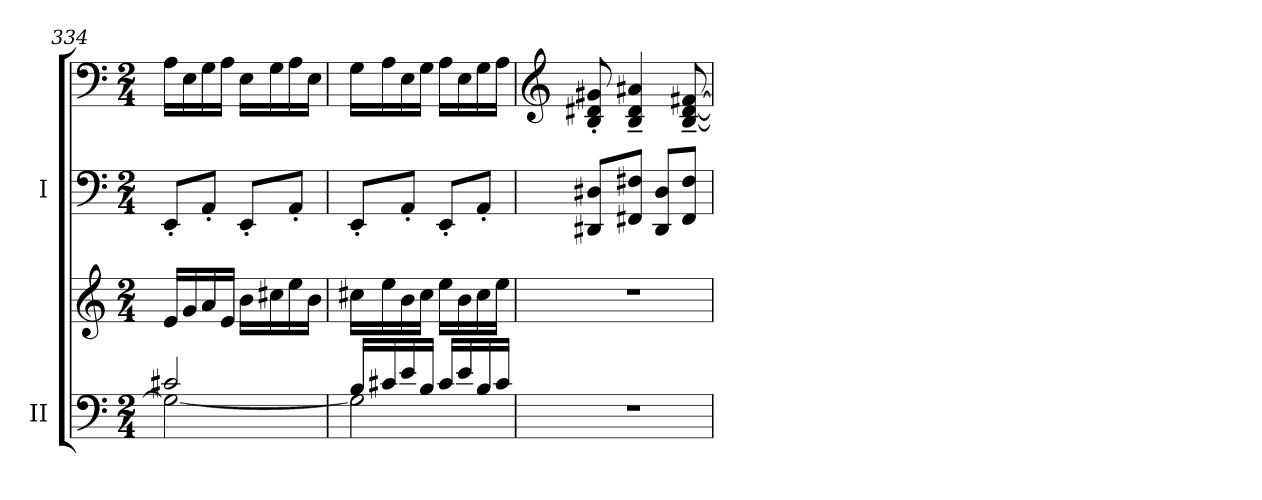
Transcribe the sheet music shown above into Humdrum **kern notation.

**kern	**kern	**kern	**kern
*part2	*part2	*part1	*part1
*staff4	*staff3	*staff2	*staff1
*I"II	*	*I"I	*
*I'II	*	*I'I	*
*clefF4	*clefG2	*clefF4	*clefF4
*k[]	*k[]	*k[]	*k[]
*a:	*a:	*a:	*a:
*M2/4	*M2/4	*M2/4	*M2/4
=334	=334	=334	=334
*^	*	*	*
2c#X/	2G\_	16e/LL	8EE'/L	16A\LL
.	.	16g/	.	16E\
.	.	16a/	8AA'/J	16G\
.	.	16e/JJ	.	16A\JJ
.	.	16b\LL	8EE'/L	16E\LL
.	.	16cc#X\	.	16G\
.	.	16ee\	8AA'/J	16A\
.	.	16b\JJ	.	16E\JJ
=335	=335	=335	=335	=335
16B/LL	2G\]	16cc#X\LL	8EE'/L	16G\LL
16c#X/	.	16ee\	.	16A\
16e/	.	16b\	8AA'/J	16E\
16B/JJ	.	16cc#\JJ	.	16G\JJ
16c#/LL	.	16ee\LL	8EE'/L	16A\LL
16e/	.	16b\	.	16E\
16B/	.	16cc#\	8AA'/J	16G\
16c#/JJ	.	16ee\JJ	.	16A\JJ
*v	*v	*	*	*
!!LO:LB:g=z
=336	=336	=336	=336
*	*	*	*clefG2
2r	2r	8DD#X/ 8D#X/L	8B/' 8d#X/' 8g#X/'
.	.	8FF#X/ 8F#X/J	4B/~ 4d#/~ 4a#X/~
.	.	8DD#/ 8D#/L	.
.	.	8FF#/ 8F#/J	[8B/~ [8d#/~ [8f#X/~
=	=	=	=
*-	*-	*-	*-
